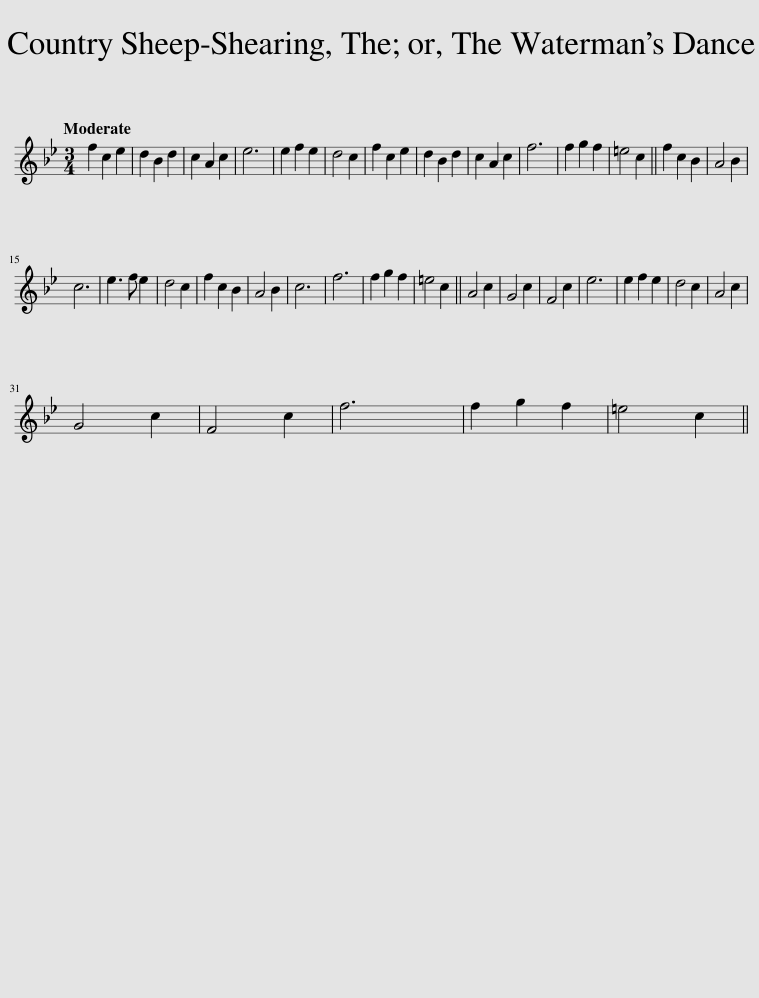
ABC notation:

X:1
L:1/8
Q:1/4=120
M:3/4
I:linebreak $
K:Bb
V:1 treble
V:1
 f2 c2 e2 | d2 B2 d2 | c2 A2 c2 | e6 | e2 f2 e2 | %5
 d4 c2 | f2 c2 e2 | d2 B2 d2 | c2 A2 c2 | f6 | %10
 f2 g2 f2 | =e4 c2 || f2 c2 B2 | A4 B2 |$ c6 | %15
 e3 f e2 | d4 c2 | f2 c2 B2 | A4 B2 | c6 | %20
 f6 | f2 g2 f2 | =e4 c2 || A4 c2 | G4 c2 | %25
 F4 c2 | e6 | e2 f2 e2 | d4 c2 | A4 c2 |$ %30
 G4 c2 | F4 c2 | f6 | f2 g2 f2 | =e4 c2 || %35
